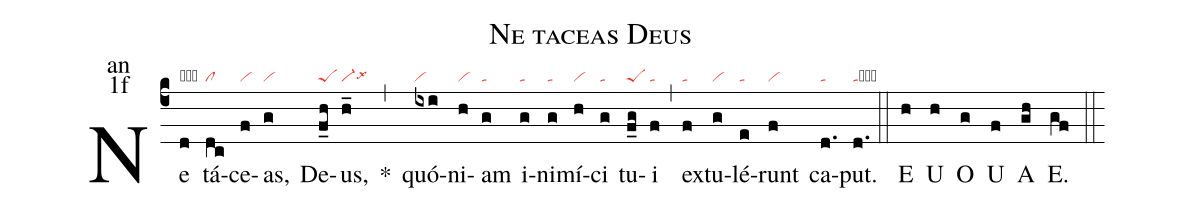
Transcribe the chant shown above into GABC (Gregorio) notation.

name:Ne taceas Deus;
office-part:an;
mode:1f;
nabc-lines:1;
%%
(c4) Ne(d|obvi) tá(dc|cl)ce(f|vi)as,(g|vi) De(f_h|peS)us,(h_|vi-lsx6) <sp>*</sp>(,) quó(ixi|vi)ni(h|vi)am(g|ta) i(g|ta)ni(g|ta)mí(h|vi)ci(g|ta) tu(f_g|peS)i(f|ta) (,)
ex(f|ta)tu(g|vi)lé(e|ta)runt(f|vi) ca(d.|ta)put.(d.|tacb) (::)
<eu>E(h) U(h) O(g) U(f) A(gh) E.(gf) </eu>(::)
